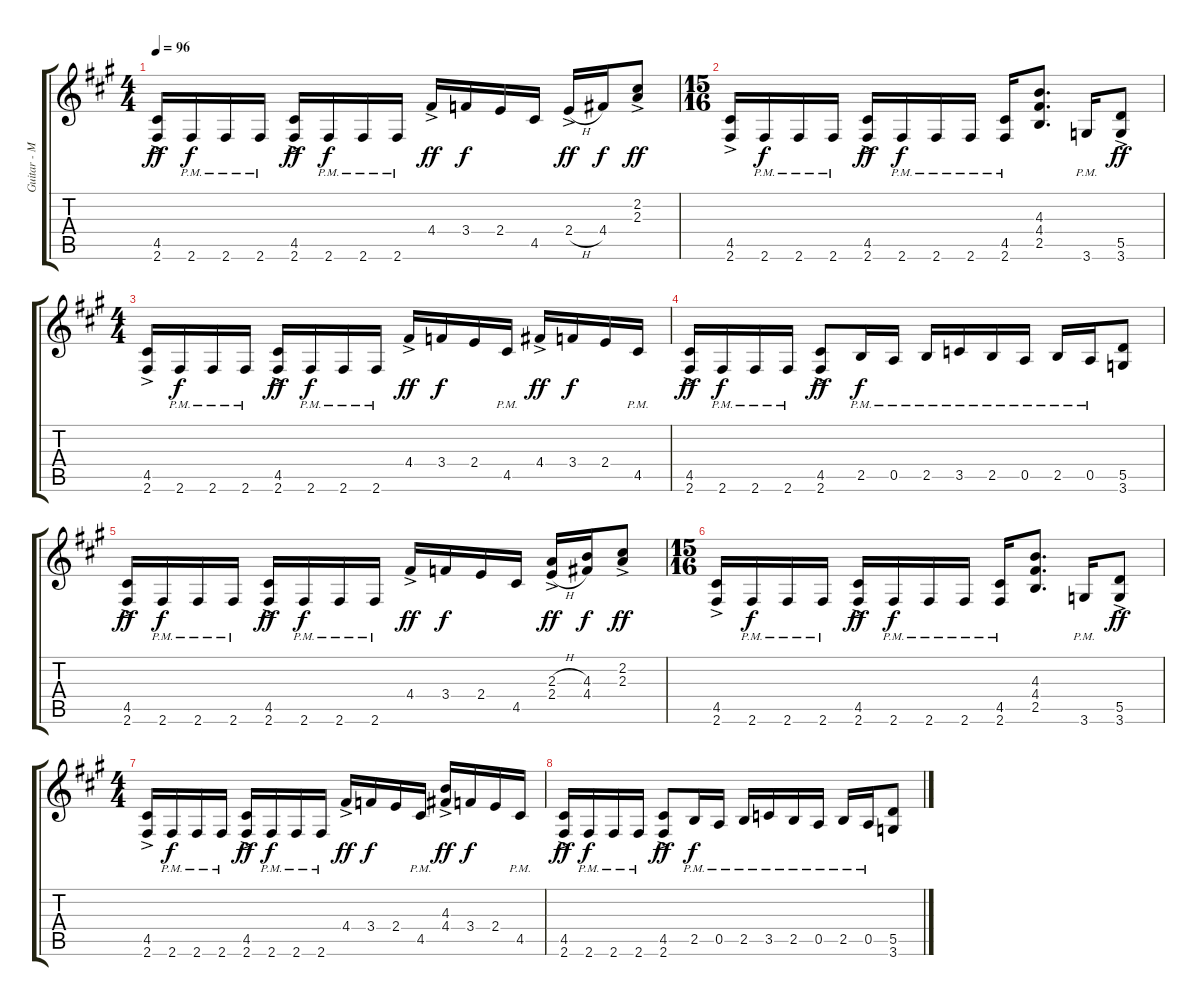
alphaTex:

\track ("Guitar - Marty Friedman" "Guitar - M") {instrument overdrivenguitar}
\staff {score tabs}
\tuning (E4 B3 G3 D3 A2 E2) {hide}
\ts (4 4)
\tempo 96
\clef g2
\ks f#minor
(4.5{ac} 2.6{ac}).16{dy ff} 2.6{pm}.16{dy f} 2.6{pm}.16 2.6{pm}.16 (4.5{ac} 2.6{ac}).16{dy ff} 2.6{pm}.16{dy f} 2.6{pm}.16 2.6{pm}.16 4.4{ac}.16{dy ff} 3.4.16{dy f} 2.4.16 4.5.16 2.4{h ac}.16{dy ff} 4.4.16{dy f} (2.2{ac} 2.3{ac}).8{dy ff} |
\ts (15 16)
(4.5{ac} 2.6{ac}).16 2.6{pm}.16{dy f} 2.6{pm}.16 2.6{pm}.16 (4.5{ac} 2.6{ac}).16{dy ff} 2.6{pm}.16{dy f} 2.6{pm}.16 2.6{pm}.16 (4.5{pm} 2.6{pm}).16 (4.3 4.4 2.5).8{d} 3.6{pm}.16 (5.5{ac} 3.6{ac}).8{dy ff} |
\ts (4 4)
(4.5{ac} 2.6{ac}).16 2.6{pm}.16{dy f} 2.6{pm}.16 2.6{pm}.16 (4.5{ac} 2.6{ac}).16{dy ff} 2.6{pm}.16{dy f} 2.6{pm}.16 2.6{pm}.16 4.4{ac}.16{dy ff} 3.4.16{dy f} 2.4.16 4.5{pm}.16 4.4{ac}.16{dy ff} 3.4.16{dy f} 2.4.16 4.5{pm}.16 |
(4.5{ac} 2.6{ac}).16{dy ff} 2.6{pm}.16{dy f} 2.6{pm}.16 2.6{pm}.16 (4.5{ac} 2.6{ac}).8{dy ff} 2.5{pm}.16{dy f} 0.5{pm}.16 2.5{pm}.16 3.5{pm}.16 2.5{pm}.16 0.5{pm}.16 2.5{pm}.16 0.5{pm}.16 (5.5 3.6).8 |
(4.5{ac} 2.6{ac}).16{dy ff} 2.6{pm}.16{dy f} 2.6{pm}.16 2.6{pm}.16 (4.5{ac} 2.6{ac}).16{dy ff} 2.6{pm}.16{dy f} 2.6{pm}.16 2.6{pm}.16 4.4{ac}.16{dy ff} 3.4.16{dy f} 2.4.16 4.5.16 (2.3{h} 2.4{h ac}).16{dy ff} (4.3 4.4).16{dy f} (2.2{ac} 2.3{ac}).8{dy ff} |
\ts (15 16)
(4.5{ac} 2.6{ac}).16 2.6{pm}.16{dy f} 2.6{pm}.16 2.6{pm}.16 (4.5{ac} 2.6{ac}).16{dy ff} 2.6{pm}.16{dy f} 2.6{pm}.16 2.6{pm}.16 (4.5{pm} 2.6{pm}).16 (4.3 4.4 2.5).8{d} 3.6{pm}.16 (5.5{ac} 3.6{ac}).8{dy ff} |
\ts (4 4)
(4.5{ac} 2.6{ac}).16 2.6{pm}.16{dy f} 2.6{pm}.16 2.6{pm}.16 (4.5{ac} 2.6{ac}).16{dy ff} 2.6{pm}.16{dy f} 2.6{pm}.16 2.6{pm}.16 4.4{ac}.16{dy ff} 3.4.16{dy f} 2.4.16 4.5{pm}.16 (4.3 4.4{ac}).16{dy ff} 3.4.16{dy f} 2.4.16 4.5{pm}.16 |
(4.5{ac} 2.6{ac}).16{dy ff} 2.6{pm}.16{dy f} 2.6{pm}.16 2.6{pm}.16 (4.5{ac} 2.6{ac}).8{dy ff} 2.5{pm}.16{dy f} 0.5{pm}.16 2.5{pm}.16 3.5{pm}.16 2.5{pm}.16 0.5{pm}.16 2.5{pm}.16 0.5{pm}.16 (5.5 3.6).8
